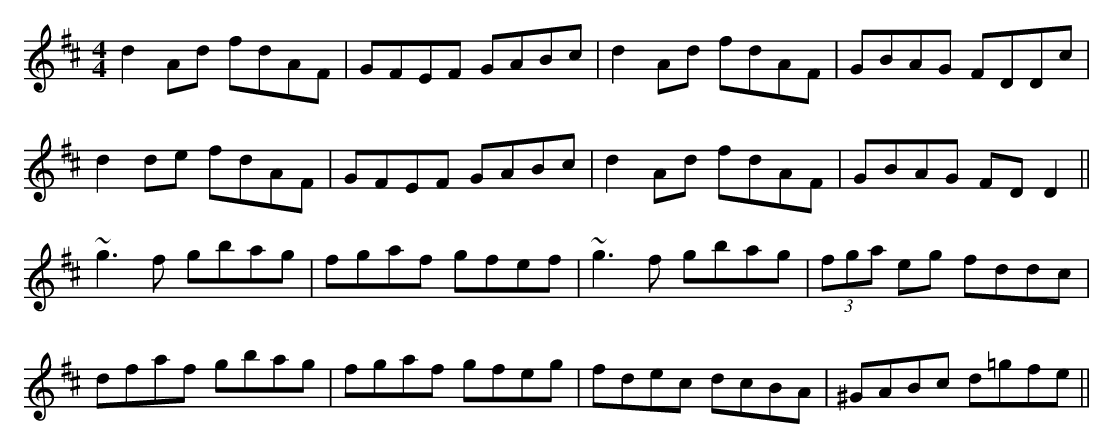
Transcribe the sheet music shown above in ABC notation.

X:1
M:4/4
K:D
d2Ad fdAF|GFEF GABc|d2Ad fdAF|GBAG FDDc|
d2de fdAF|GFEF GABc|d2Ad fdAF|GBAG FDD2||
~g3f gbag|fgaf gfef|~g3f gbag|(3fga eg fddc|
dfaf gbag|fgaf gfeg|fdec dcBA|^GABc d=gfe||
